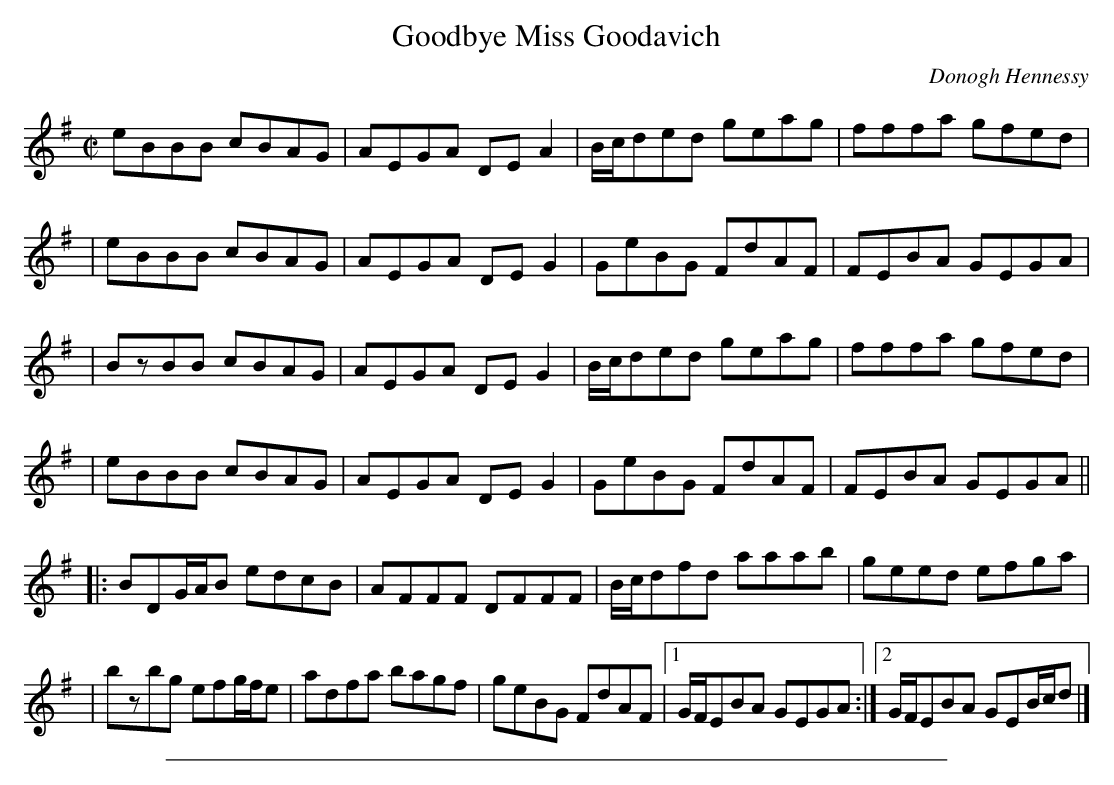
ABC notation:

X:1
T: Goodbye Miss Goodavich
M:C|
L:1/8
C:Donogh Hennessy
K:G
  eBBB cBAG | AEGA DEA2 | B/c/ded geag | fffa gfed |
| eBBB cBAG | AEGA DEG2 | GeBG FdAF | FEBA GEGA |
| BzBB cBAG | AEGA DEG2 | B/c/ded geag | fffa gfed |
| eBBB cBAG | AEGA DEG2 | GeBG FdAF | FEBA GEGA ||
|: BDG/A/B edcB | AFFF DFFF | B/c/dfd aaab | geed efga |
| bzbg efg/f/e | adfa bagf | geBG FdAF |1 G/F/EBA GEGA :|2 G/F/EBA GEB/c/d |]
